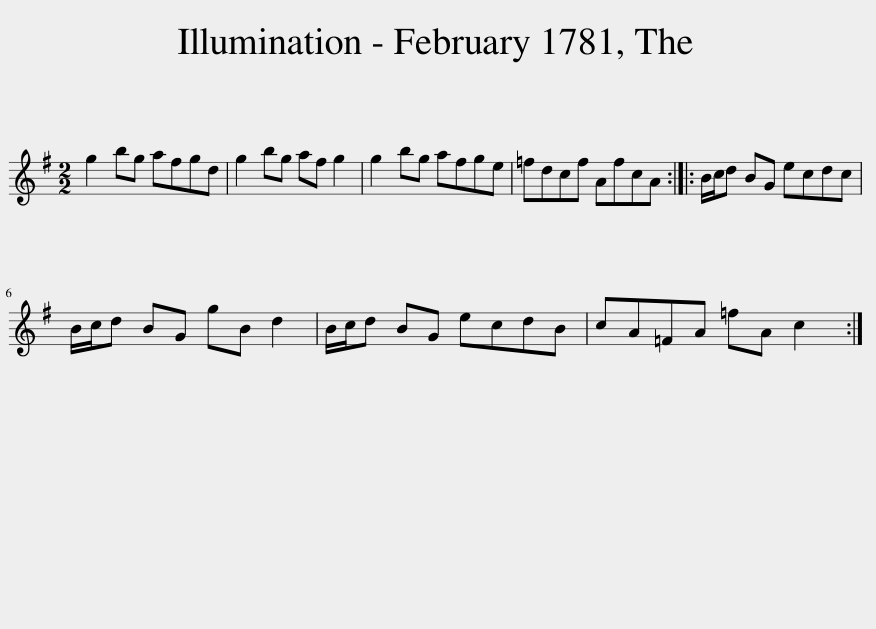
X:1
L:1/8
M:2/2
I:linebreak $
K:G
V:1 treble
V:1
 g2 bg afgd | g2 bg af g2 | g2 bg afge | =fdcf AfcA :: B/c/d BG ecdc |$ %5
 B/c/d BG gB d2 | B/c/d BG ecdB | cA=FA =fA c2 :| %8
